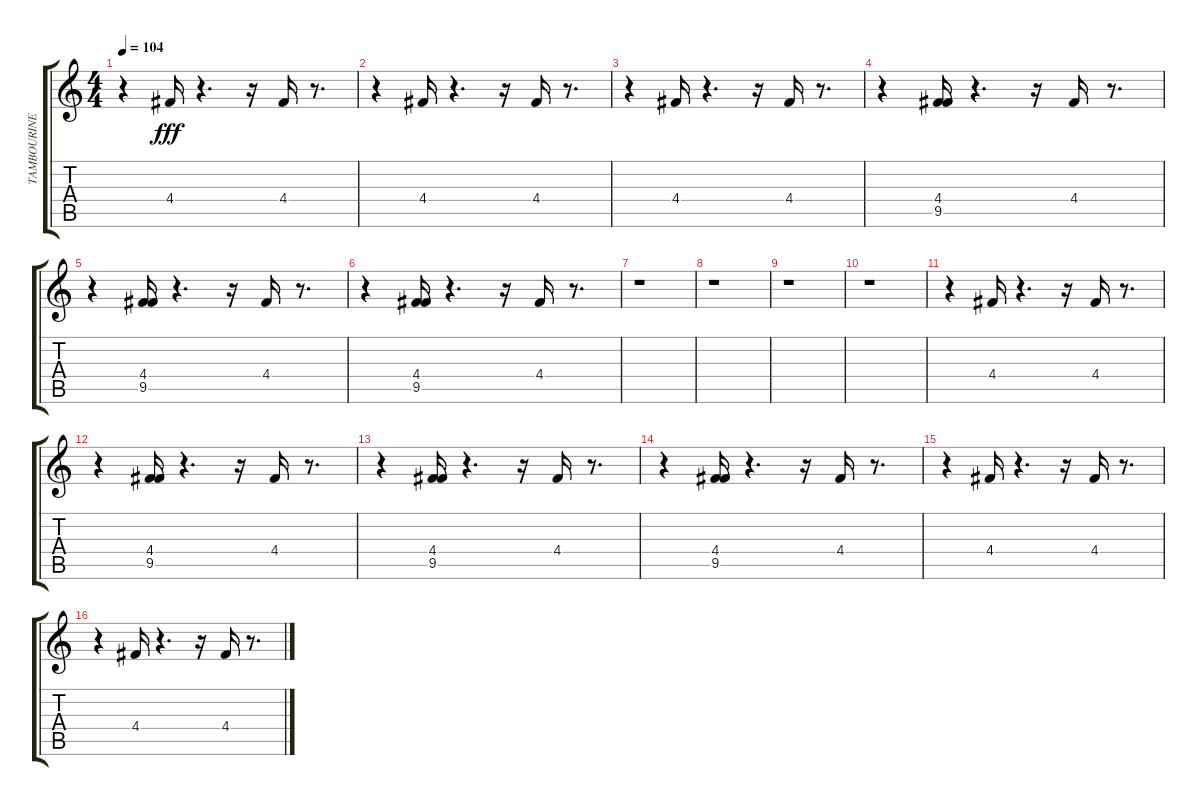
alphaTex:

\track ("TAMBOURINE" "TAMBOURINE") {instrument acousticguitarsteel}
\staff {score tabs}
\tuning (E4 B3 G3 D3 A2 E2) {hide}
\ts (4 4)
\tempo 104
\clef g2
\ks c
r.4{dy fff} 4.4.16 r.4{d} r.16 4.4.16 r.8{d} |
r.4 4.4.16 r.4{d} r.16 4.4.16 r.8{d} |
r.4 4.4.16 r.4{d} r.16 4.4.16 r.8{d} |
r.4 (4.4 9.5).16 r.4{d} r.16 4.4.16 r.8{d} |
r.4 (4.4 9.5).16 r.4{d} r.16 4.4.16 r.8{d} |
r.4 (4.4 9.5).16 r.4{d} r.16 4.4.16 r.8{d} |
r.1 |
r.1 |
r.1 |
r.1 |
r.4 4.4.16 r.4{d} r.16 4.4.16 r.8{d} |
r.4 (4.4 9.5).16 r.4{d} r.16 4.4.16 r.8{d} |
r.4 (4.4 9.5).16 r.4{d} r.16 4.4.16 r.8{d} |
r.4 (4.4 9.5).16 r.4{d} r.16 4.4.16 r.8{d} |
r.4 4.4.16 r.4{d} r.16 4.4.16 r.8{d} |
r.4 4.4.16 r.4{d} r.16 4.4.16 r.8{d}
